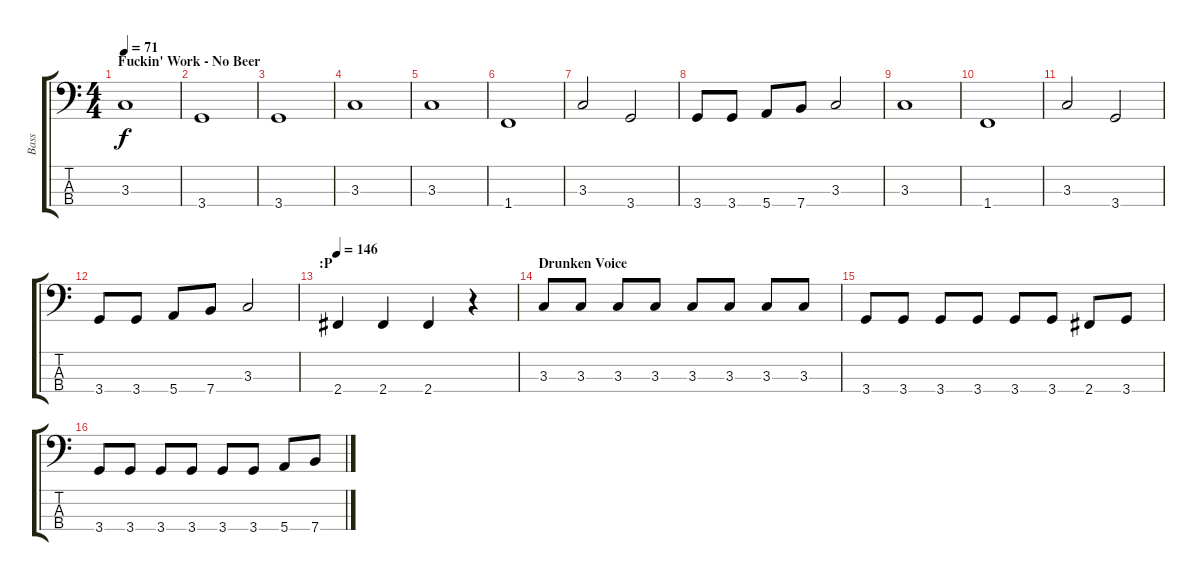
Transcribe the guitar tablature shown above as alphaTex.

\track ("Bass" "Bass") {instrument electricbassfinger}
\staff {score tabs}
\tuning (G2 D2 A1 E1) {hide}
\ts (4 4)
\section ("" "Fuckin' Work - No Beer")
\tempo 71
\clef f4
\ks c
3.3.1{dy f} |
3.4.1 |
3.4.1 |
3.3.1 |
3.3.1 |
1.4.1 |
3.3.2 3.4.2 |
3.4.8 3.4.8 5.4.8 7.4.8 3.3.2 |
3.3.1 |
1.4.1 |
3.3.2 3.4.2 |
3.4.8 3.4.8 5.4.8 7.4.8 3.3.2 |
\section ("" ":P")
\tempo 146
2.4.4 2.4.4 2.4.4 r.4 |
\section ("" "Drunken Voice")
3.3.8 3.3.8 3.3.8 3.3.8 3.3.8 3.3.8 3.3.8 3.3.8 |
3.4.8 3.4.8 3.4.8 3.4.8 3.4.8 3.4.8 2.4.8 3.4.8 |
3.4.8 3.4.8 3.4.8 3.4.8 3.4.8 3.4.8 5.4.8 7.4.8
